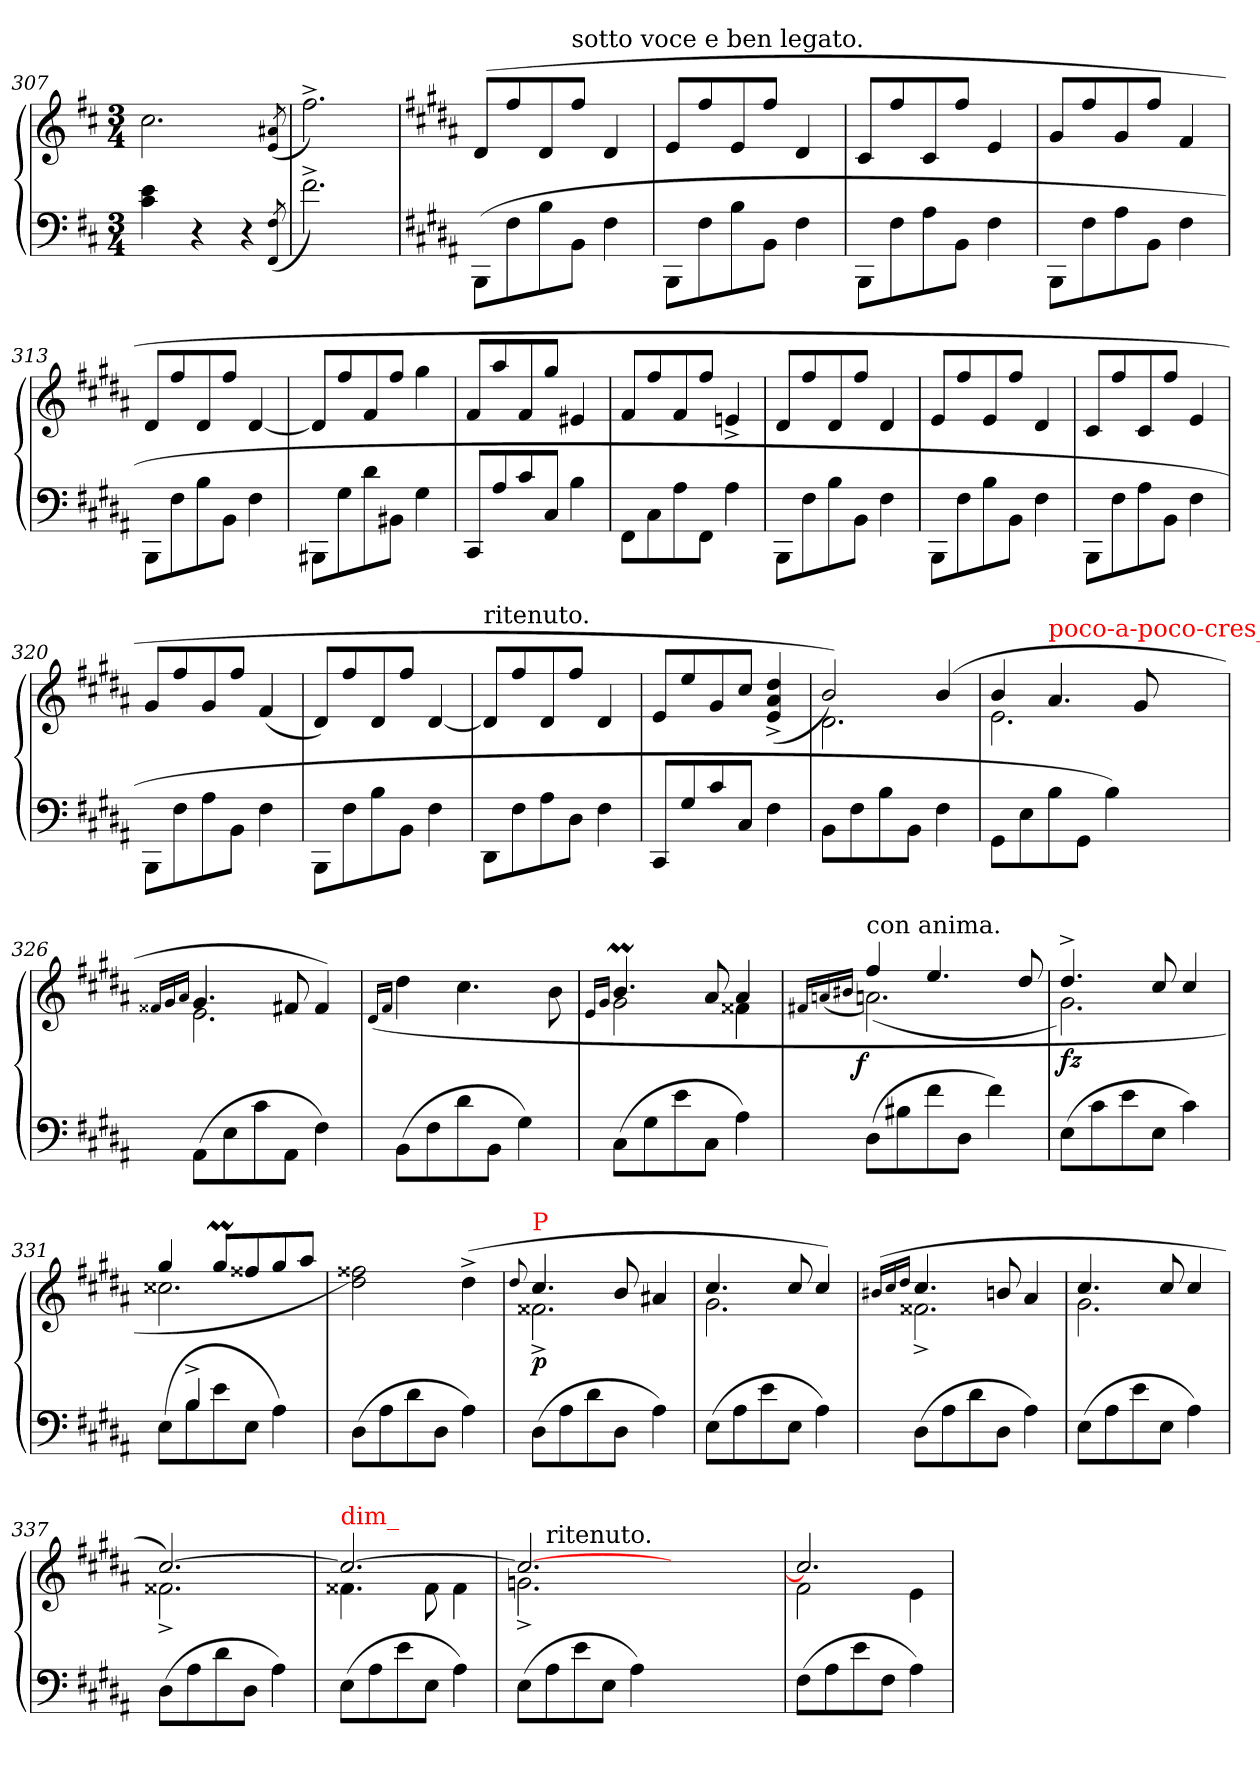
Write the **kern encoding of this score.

**kern	**kern	**dynam
*part1	*part1	*part1
*staff2	*staff1	*staff1/2
*clefF4	*clefG2	*
*k[f#c#]	*k[f#c#]	*
*M3/4	*M3/4	*
=307	=307	=307
4e 4c#	2.cc#	.
4r	.	.
4r	.	.
(<8qF#/ 8qFF#/	(<8qa#X/ 8qe/	.
=308	=308	=308
2.f#^<)	2.ff#^>)	.
=309	=309	=309
*k[f#c#g#d#a#]	*k[f#c#g#d#a#]	*
*	*MM52	*
(>8BBB\L	(>8d#L	.
8F#\	8ff#	.
8B\	8d#	.
!	!LO:TX:a:t=sotto voce e ben legato.	!
8BB\J	8ff#J	.
4F#	4d#	.
=310	=310	=310
8BBB\L	8e/L	.
8F#\	8ff#/	.
8B\	8e/	.
8BB\J	8ff#/J	.
4F#	4d#	.
=311	=311	=311
8BBB\L	8c#L	.
8F#\	8ff#	.
8A#\	8c#	.
8BB\J	8ff#J	.
4F#	4e	.
=312	=312	=312
8BBB\L	8g#/L	.
8F#\	8ff#/	.
8A#\	8g#/	.
8BB\J	8ff#/J	.
4F#	4f#	.
=313	=313	=313
8BBB\L	8d#L	.
8F#\	8ff#	.
8B\	8d#	.
8BB\J	8ff#J	.
4F#	[4d#	.
=314	=314	=314
8BBB#X\L	8d#/L]	.
8G#\	8ff#/	.
8d#\	8f#/	.
8BB#X\J	8ff#/J	.
4G#	4gg#	.
=315	=315	=315
8CC#L	8f#/L	.
8A#	8aa#/	.
8c#	8f#/	.
8C#J	8gg#/J	.
4B	4e#X	.
=316	=316	=316
8FF#\L	8f#/L	.
8C#\	8ff#/	.
8A#\	8f#/	.
8FF#\J	8ff#/J	.
4A#	4en^>	.
=317	=317	=317
8BBB\L	8d#L	.
8F#\	8ff#	.
8B\	8d#	.
8BB\J	8ff#J	.
4F#	4d#	.
=318	=318	=318
8BBB\L	8e/L	.
8F#\	8ff#/	.
8B\	8e/	.
8BB\J	8ff#/J	.
4F#	4d#	.
=319	=319	=319
8BBB\L	8c#L	.
8F#\	8ff#	.
8A#\	8c#	.
8BB\J	8ff#J	.
4F#	4e	.
=320	=320	=320
8BBB\L	8g#/L	.
8F#\	8ff#/	.
8A#\	8g#/	.
8BB\J	8ff#/J	.
4F#	(4f#	.
=321	=321	=321
8BBB\L	8d#L)	.
8F#\	8ff#	.
8B\	8d#	.
8BB\J	8ff#J	.
4F#	[4d#	.
=322	=322	=322
!	!LO:TX:a:t=ritenuto.	!
8DD#\L	8d#L]	.
8F#\	8ff#	.
8A#\	8d#	.
8D#\J	8ff#J	.
4F#	4d#	.
=323	=323	=323
8CC#L	8eL	.
8G#	8ee	.
8c#	8g#	.
8C#J	8cc#J	.
4F#	(>4dd#^ 4a#^ 4e^	.
=324	=324	=324
*	*^	*
8BBL	2b))	2.d#	.
8F#	.	.	.
8B	.	.	.
8BBJ	.	.	.
4F#	(4b	.	.
=325	=325	=325	=325
8GG#\L	4b	2.e	.
8E\	.	.	.
!	!LO:TX:a:color=red:t=poco-a-poco-cres_	!	!
8B\	4.a#	.	.
8GG#\J	.	.	.
4B)	.	.	.
.	8g#	.	.
2ryy	2ryy	2ryy	.
=326	=326	=326	=326
.	16qqf##X/LL	.	.
.	16qqg#/	.	.
.	16qqa#/JJ	.	.
(8AA#L	4.g#	2.e	.
8E	.	.	.
8c#	.	.	.
8AA#J	8f#X	.	.
4F#)	4f#)	.	.
*	*v	*v	*
=327	=327	=327
.	(>16qqd#/LL	.
.	16qqf#/JJ	.
(8BBL	4dd#	.
8F#	.	.
8d#	4.cc#	.
8BBJ	.	.
4G#)	.	.
.	8b	.
=328	=328	=328
.	16qqe/LL	.
.	16qqg#/JJ	.
*	*^	*
(8C#L	4.bM	2g#	.
8G#	.	.	.
8e	.	.	.
8C#J	8a#	.	.
4A#)	4a#	4f##X	.
=329	=329	=329	=329
.	16qqf#X/LL	.	.
.	(<16qqan/	.	.
.	16qqb#X/JJ	.	.
!	!LO:TX:a:t=con anima.	!	!
!	!	!	!LO:DY:rj
(8D#L	4ff#	(2.a)	f
8B#X	.	.	.
8f#	4.ee	.	.
8D#J	.	.	.
4f#)	.	.	.
.	8dd#	.	.
=330	=330	=330	=330
(8EL	4.dd#^	2.g#)	fz
8c#	.	.	.
8e	.	.	.
8EJ	8cc#	.	.
4c#)	4cc#	.	.
=331	=331	=331	=331
*^	*	*	*
8ryy	(8EL	4gg#	2.cc##X	.
4B^>	8B	.	.	.
.	8e	8gg#ML	.	.
4.ryy	8EJ	8ff##X	.	.
.	4A#)	8gg#	.	.
.	.	8aa#J	.	.
*v	*v	*	*	*
*	*v	*v	*
=332	=332	=332
(8D#L	2ff##X 2dd#)	.
8A#	.	.
8d#	.	.
8D#J	.	.
4A#)	(4dd#^<	.
=333	=333	=333
.	8qqdd#/	.
*	*^	*
!	!LO:TX:a:color=red:t=P	!	!
(8D#L	4.cc#	2.f##X^<	p
8A#	.	.	.
8d#	.	.	.
8D#J	8b	.	.
4A#)	4a#X	.	.
=334	=334	=334	=334
(8EL	4.cc#	2.g#	.
8A#	.	.	.
8e	.	.	.
8EJ	8cc#	.	.
4A#)	4cc#)	.	.
=335	=335	=335	=335
.	(>16qqb#X/LL	.	.
.	16qqcc#/	.	.
.	16qqdd#/JJ	.	.
(8D#L	4.cc#	2.f##X^<	.
8A#	.	.	.
8d#	.	.	.
8D#J	8b	.	.
4A#)	4a#	.	.
=336	=336	=336	=336
(8EL	4.cc#	2.g#	.
8A#	.	.	.
8e	.	.	.
8EJ	8cc#	.	.
4A#)	4cc#	.	.
=337	=337	=337	=337
(8D#L	[2.cc#)	2.f##X^<	.
8A#	.	.	.
8d#	.	.	.
8D#J	.	.	.
4A#)	.	.	.
=338	=338	=338	=338
!	!LO:TX:a:color=red:t=dim_	!	!
(8EL	2.cc#_	4.f##X	.
8A#	.	.	.
8e	.	.	.
8EJ	.	8f##	.
4A#)	.	4f##	.
=339	=339	=339	=339
*	*	*^	*
(8EL	2.cc#_	2.gn^<	8ryy	.
!	!	!	!LO:TX:a:t=ritenuto.	!
8A#	.	.	1ryy	.
8e	.	.	.	.
8EJ	.	.	.	.
4A#)	.	.	.	.
2ryy	2ryy	2ryy	.	.
.	.	.	4ryy	.
8ryy	8ryy	8ryy	.	.
*	*	*v	*v	*
=340	=340	=340	=340
(8F#L	2.cc#]	2f#	.
8A#	.	.	.
8e	.	.	.
8F#J	.	.	.
4A#)	.	4e	.
*	*v	*v	*
=	=	=
*-	*-	*-
